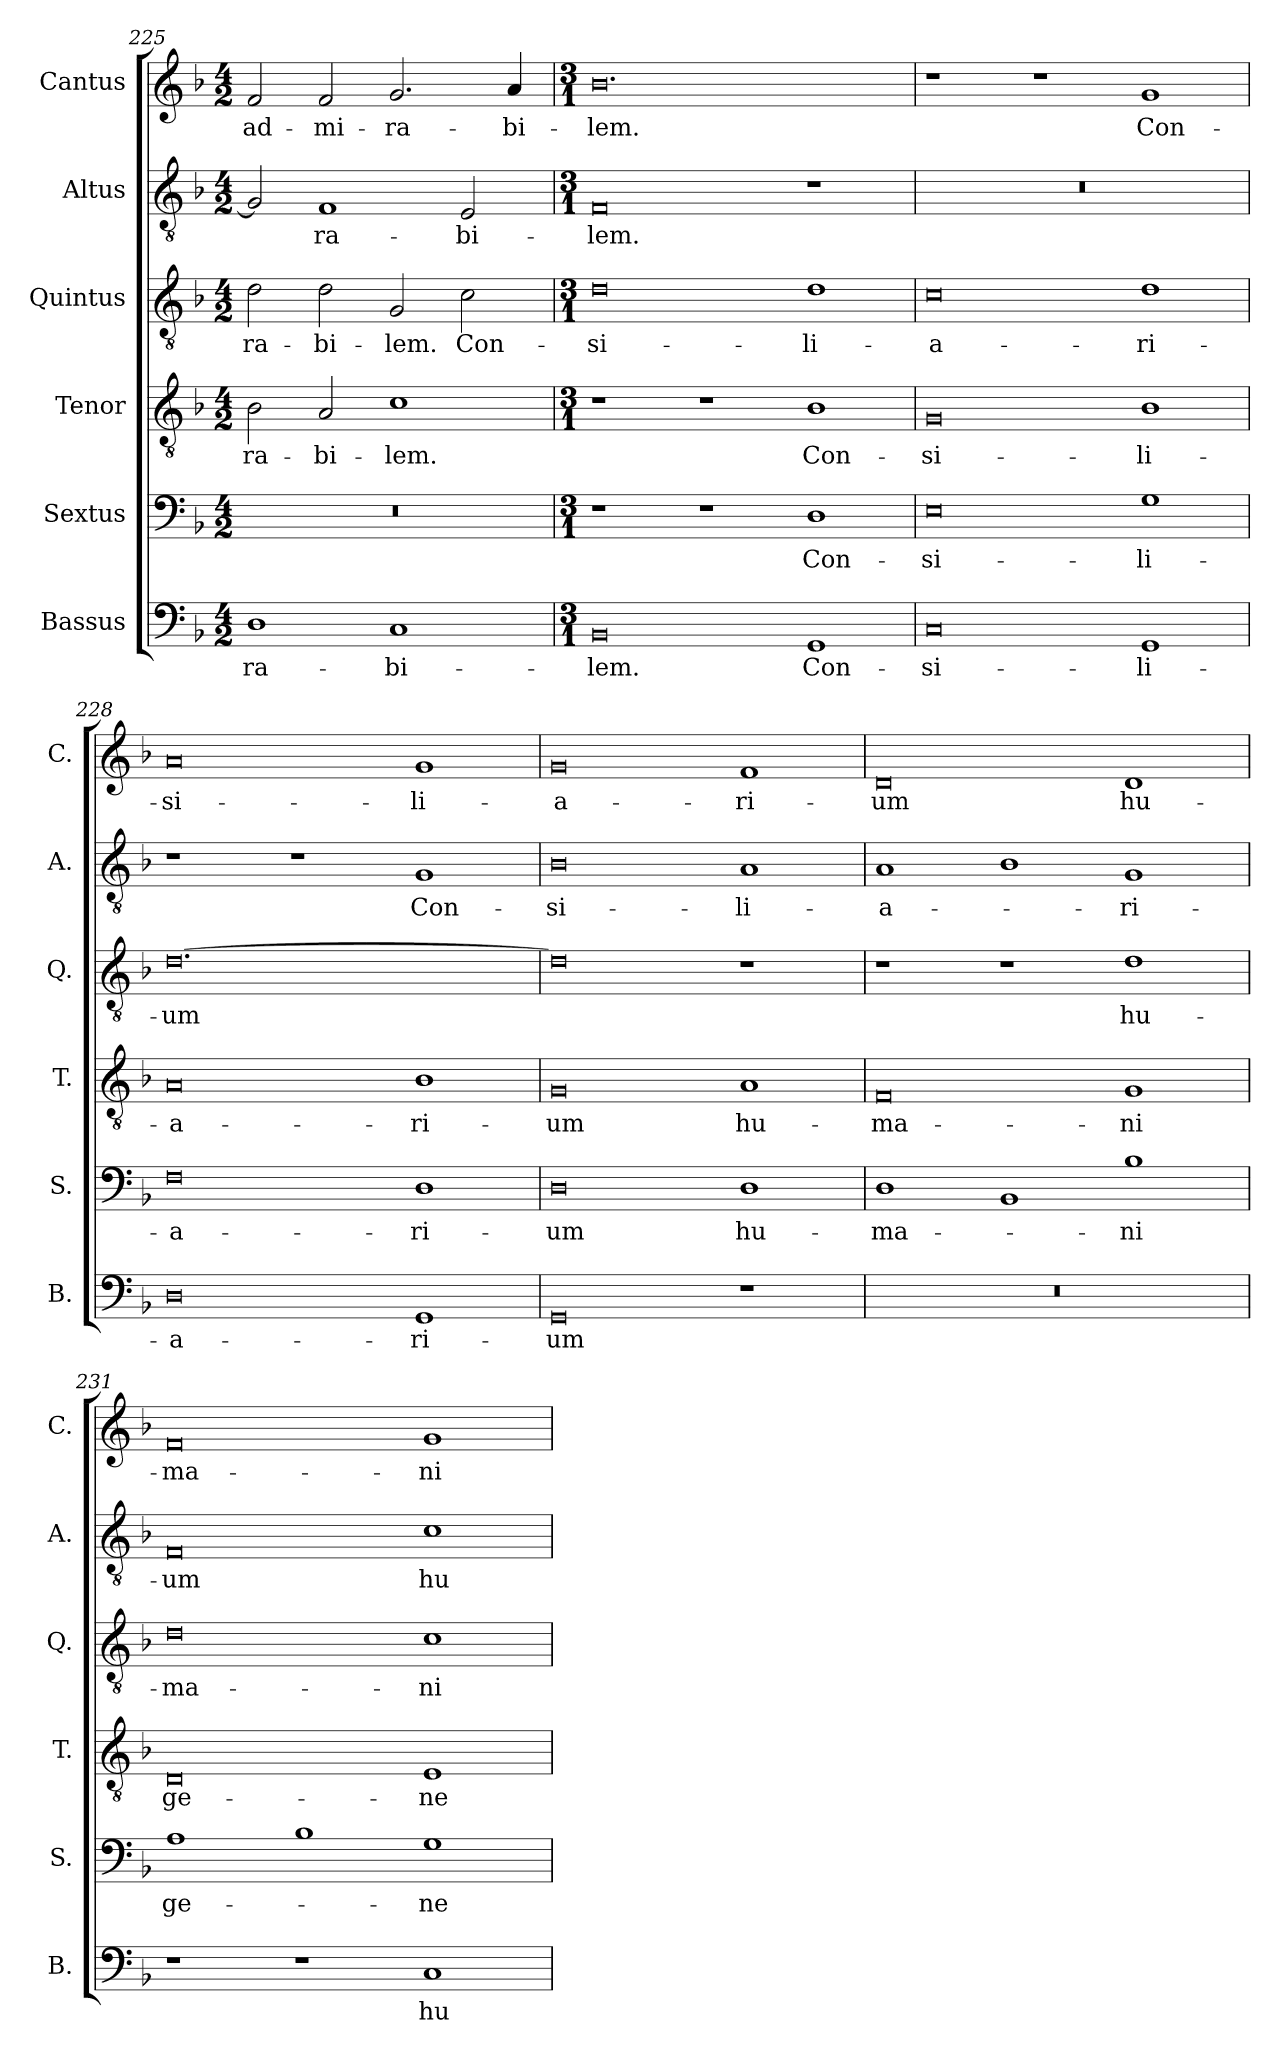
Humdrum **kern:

**kern	**text	**kern	**text	**kern	**text	**kern	**text	**kern	**text	**kern	**text
*part6	*part6	*part5	*part5	*part4	*part4	*part3	*part3	*part2	*part2	*part1	*part1
*staff6	*staff6	*staff5	*staff5	*staff4	*staff4	*staff3	*staff3	*staff2	*staff2	*staff1	*staff1
*I"Bassus	*	*I"Sextus	*	*I"Tenor	*	*I"Quintus	*	*I"Altus	*	*I"Cantus	*
*I'B.	*	*I'S.	*	*I'T.	*	*I'Q.	*	*I'A.	*	*I'C.	*
!!LO:PB:g=z
*clefF4	*	*clefF4	*	*clefGv2	*	*clefGv2	*	*clefGv2	*	*clefG2	*
*k[b-]	*	*k[b-]	*	*k[b-]	*	*k[b-]	*	*k[b-]	*	*k[b-]	*
*F:	*	*F:	*	*F:	*	*F:	*	*F:	*	*F:	*
*M4/2	*	*M4/2	*	*M4/2	*	*M4/2	*	*M4/2	*	*M4/2	*
=225	=225	=225	=225	=225	=225	=225	=225	=225	=225	=225	=225
!	!LO:LY:b	!	!	!	!LO:LY:b	!	!LO:LY:b	!	!	!	!LO:LY:b
1D	-ra-	0r	.	2B-\	-ra-	2d\	-ra-	2G/]	.	2f/	ad-
!	!	!	!	!	!LO:LY:b	!	!LO:LY:b	!	!LO:LY:b	!	!LO:LY:b
.	.	.	.	2A/	-bi-	2d\	-bi-	1F	-ra-	2f/	-mi-
!	!LO:LY:b	!	!	!	!LO:LY:b	!	!LO:LY:b	!	!	!	!LO:LY:b
1C	-bi-	.	.	1c	-lem.	2G/	-lem.	.	.	2.g/	-ra-
!	!	!	!	!	!	!	!LO:LY:b	!	!LO:LY:b	!	!
.	.	.	.	.	.	2c\	Con-	2E/	-bi-	.	.
!	!	!	!	!	!	!	!	!	!	!	!LO:LY:b
.	.	.	.	.	.	.	.	.	.	4a/	-bi-
=226	=226	=226	=226	=226	=226	=226	=226	=226	=226	=226	=226
*M3/1	*	*M3/1	*	*M3/1	*	*M3/1	*	*M3/1	*	*M3/1	*
!	!LO:LY:b	!	!	!	!	!	!LO:LY:b	!	!LO:LY:b	!	!LO:LY:b
0BB-	-lem.	1r	.	1r	.	0d	-si-	0F	lem.	0.b-	-lem.
.	.	1r	.	1r	.	.	.	.	.	.	.
!	!LO:LY:b	!	!LO:LY:b	!	!LO:LY:b	!	!LO:LY:b	!	!	!	!
1GG	Con-	1D	Con-	1B-	Con-	1d	-li-	1r	.	.	.
=227	=227	=227	=227	=227	=227	=227	=227	=227	=227	=227	=227
!	!LO:LY:b	!	!LO:LY:b	!	!LO:LY:b	!	!LO:LY:b	!	!	!	!
0C	-si-	0E	-si-	0G	-si-	0c	-a-	0.r	.	1r	.
.	.	.	.	.	.	.	.	.	.	1r	.
!	!LO:LY:b	!	!LO:LY:b	!	!LO:LY:b	!	!LO:LY:b	!	!	!	!LO:LY:b
1GG	-li-	1G	-li-	1B-	-li-	1d	-ri-	.	.	1g	Con-
=228	=228	=228	=228	=228	=228	=228	=228	=228	=228	=228	=228
!	!LO:LY:b	!	!LO:LY:b	!	!LO:LY:b	!	!LO:LY:b	!	!	!	!LO:LY:b
0D	-a-	0F	-a-	0A	-a-	[0.d	-um	1r	.	0a	-si-
.	.	.	.	.	.	.	.	1r	.	.	.
!	!LO:LY:b	!	!LO:LY:b	!	!LO:LY:b	!	!	!	!LO:LY:b	!	!LO:LY:b
1GG	-ri-	1D	-ri-	1B-	-ri-	.	.	1G	Con-	1g	-li-
=229	=229	=229	=229	=229	=229	=229	=229	=229	=229	=229	=229
!	!LO:LY:b	!	!LO:LY:b	!	!LO:LY:b	!	!	!	!LO:LY:b	!	!LO:LY:b
0GG	-um	0D	-um	0G	-um	0d]	.	0B-	-si-	0g	-a-
!	!	!	!LO:LY:b	!	!LO:LY:b	!	!	!	!LO:LY:b	!	!LO:LY:b
1r	.	1D	hu-	1A	hu-	1r	.	1A	-li-	1f	-ri-
=230	=230	=230	=230	=230	=230	=230	=230	=230	=230	=230	=230
!	!	!	!LO:LY:b	!	!LO:LY:b	!	!	!	!LO:LY:b	!	!LO:LY:b
0.r	.	1D	-ma-	0F	-ma-	1r	.	1A	-a-	0d	-um
.	.	1BB-	.	.	.	1r	.	1B-	.	.	.
!	!	!	!LO:LY:b	!	!LO:LY:b	!	!LO:LY:b	!	!LO:LY:b	!	!LO:LY:b
.	.	1B-	-ni	1G	-ni	1d	hu-	1G	-ri-	1d	hu-
=231	=231	=231	=231	=231	=231	=231	=231	=231	=231	=231	=231
!	!	!	!LO:LY:b	!	!LO:LY:b	!	!LO:LY:b	!	!LO:LY:b	!	!LO:LY:b
1r	.	1A	ge-	0D	ge-	0d	-ma-	0F	-um	0f	-ma-
1r	.	1B-	.	.	.	.	.	.	.	.	.
!	!LO:LY:b	!	!LO:LY:b	!	!LO:LY:b	!	!LO:LY:b	!	!LO:LY:b	!	!LO:LY:b
1C	hu-	1G	-ne-	1E	-ne-	1c	-ni	1c	hu-	1g	-ni
=	=	=	=	=	=	=	=	=	=	=	=
*-	*-	*-	*-	*-	*-	*-	*-	*-	*-	*-	*-
